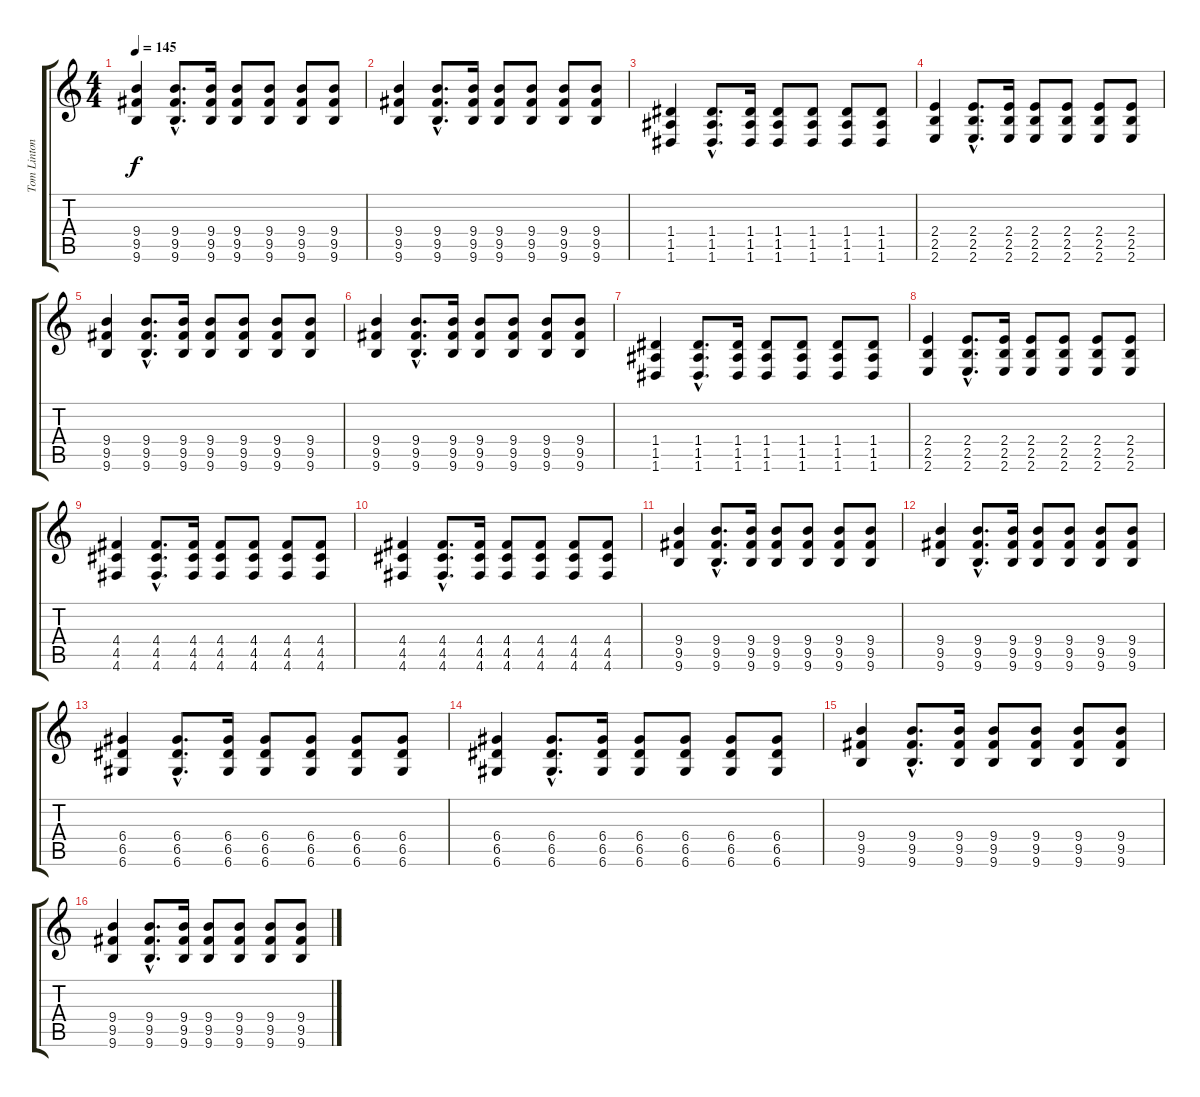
\track ("Tom Linton" "Tom Linton") {instrument overdrivenguitar}
\staff {score tabs}
\tuning (E4 B3 G3 D3 A2 D2) {hide}
\ts (4 4)
\tempo 145
\clef g2
\ks c
(9.4 9.5 9.6).4{dy f} (9.4{hac} 9.5{hac} 9.6{hac}).8{d} (9.4 9.5 9.6).16 (9.4 9.5 9.6).8 (9.4 9.5 9.6).8 (9.4 9.5 9.6).8 (9.4 9.5 9.6).8 |
(9.4 9.5 9.6).4 (9.4{hac} 9.5{hac} 9.6{hac}).8{d} (9.4 9.5 9.6).16 (9.4 9.5 9.6).8 (9.4 9.5 9.6).8 (9.4 9.5 9.6).8 (9.4 9.5 9.6).8 |
(1.4 1.5 1.6).4 (1.4{hac} 1.5{hac} 1.6{hac}).8{d} (1.4 1.5 1.6).16 (1.4 1.5 1.6).8 (1.4 1.5 1.6).8 (1.4 1.5 1.6).8 (1.4 1.5 1.6).8 |
(2.4 2.5 2.6).4 (2.4{hac} 2.5{hac} 2.6{hac}).8{d} (2.4 2.5 2.6).16 (2.4 2.5 2.6).8 (2.4 2.5 2.6).8 (2.4 2.5 2.6).8 (2.4 2.5 2.6).8 |
(9.4 9.5 9.6).4 (9.4{hac} 9.5{hac} 9.6{hac}).8{d} (9.4 9.5 9.6).16 (9.4 9.5 9.6).8 (9.4 9.5 9.6).8 (9.4 9.5 9.6).8 (9.4 9.5 9.6).8 |
(9.4 9.5 9.6).4 (9.4{hac} 9.5{hac} 9.6{hac}).8{d} (9.4 9.5 9.6).16 (9.4 9.5 9.6).8 (9.4 9.5 9.6).8 (9.4 9.5 9.6).8 (9.4 9.5 9.6).8 |
(1.4 1.5 1.6).4 (1.4{hac} 1.5{hac} 1.6{hac}).8{d} (1.4 1.5 1.6).16 (1.4 1.5 1.6).8 (1.4 1.5 1.6).8 (1.4 1.5 1.6).8 (1.4 1.5 1.6).8 |
(2.4 2.5 2.6).4 (2.4{hac} 2.5{hac} 2.6{hac}).8{d} (2.4 2.5 2.6).16 (2.4 2.5 2.6).8 (2.4 2.5 2.6).8 (2.4 2.5 2.6).8 (2.4 2.5 2.6).8 |
(4.4 4.5 4.6).4 (4.4{hac} 4.5{hac} 4.6{hac}).8{d} (4.4 4.5 4.6).16 (4.4 4.5 4.6).8 (4.4 4.5 4.6).8 (4.4 4.5 4.6).8 (4.4 4.5 4.6).8 |
(4.4 4.5 4.6).4 (4.4{hac} 4.5{hac} 4.6{hac}).8{d} (4.4 4.5 4.6).16 (4.4 4.5 4.6).8 (4.4 4.5 4.6).8 (4.4 4.5 4.6).8 (4.4 4.5 4.6).8 |
(9.4 9.5 9.6).4 (9.4{hac} 9.5{hac} 9.6{hac}).8{d} (9.4 9.5 9.6).16 (9.4 9.5 9.6).8 (9.4 9.5 9.6).8 (9.4 9.5 9.6).8 (9.4 9.5 9.6).8 |
(9.4 9.5 9.6).4 (9.4{hac} 9.5{hac} 9.6{hac}).8{d} (9.4 9.5 9.6).16 (9.4 9.5 9.6).8 (9.4 9.5 9.6).8 (9.4 9.5 9.6).8 (9.4 9.5 9.6).8 |
(6.4 6.5 6.6).4 (6.4{hac} 6.5{hac} 6.6{hac}).8{d} (6.4 6.5 6.6).16 (6.4 6.5 6.6).8 (6.4 6.5 6.6).8 (6.4 6.5 6.6).8 (6.4 6.5 6.6).8 |
(6.4 6.5 6.6).4 (6.4{hac} 6.5{hac} 6.6{hac}).8{d} (6.4 6.5 6.6).16 (6.4 6.5 6.6).8 (6.4 6.5 6.6).8 (6.4 6.5 6.6).8 (6.4 6.5 6.6).8 |
(9.4 9.5 9.6).4 (9.4{hac} 9.5{hac} 9.6{hac}).8{d} (9.4 9.5 9.6).16 (9.4 9.5 9.6).8 (9.4 9.5 9.6).8 (9.4 9.5 9.6).8 (9.4 9.5 9.6).8 |
(9.4 9.5 9.6).4 (9.4{hac} 9.5{hac} 9.6{hac}).8{d} (9.4 9.5 9.6).16 (9.4 9.5 9.6).8 (9.4 9.5 9.6).8 (9.4 9.5 9.6).8 (9.4 9.5 9.6).8
